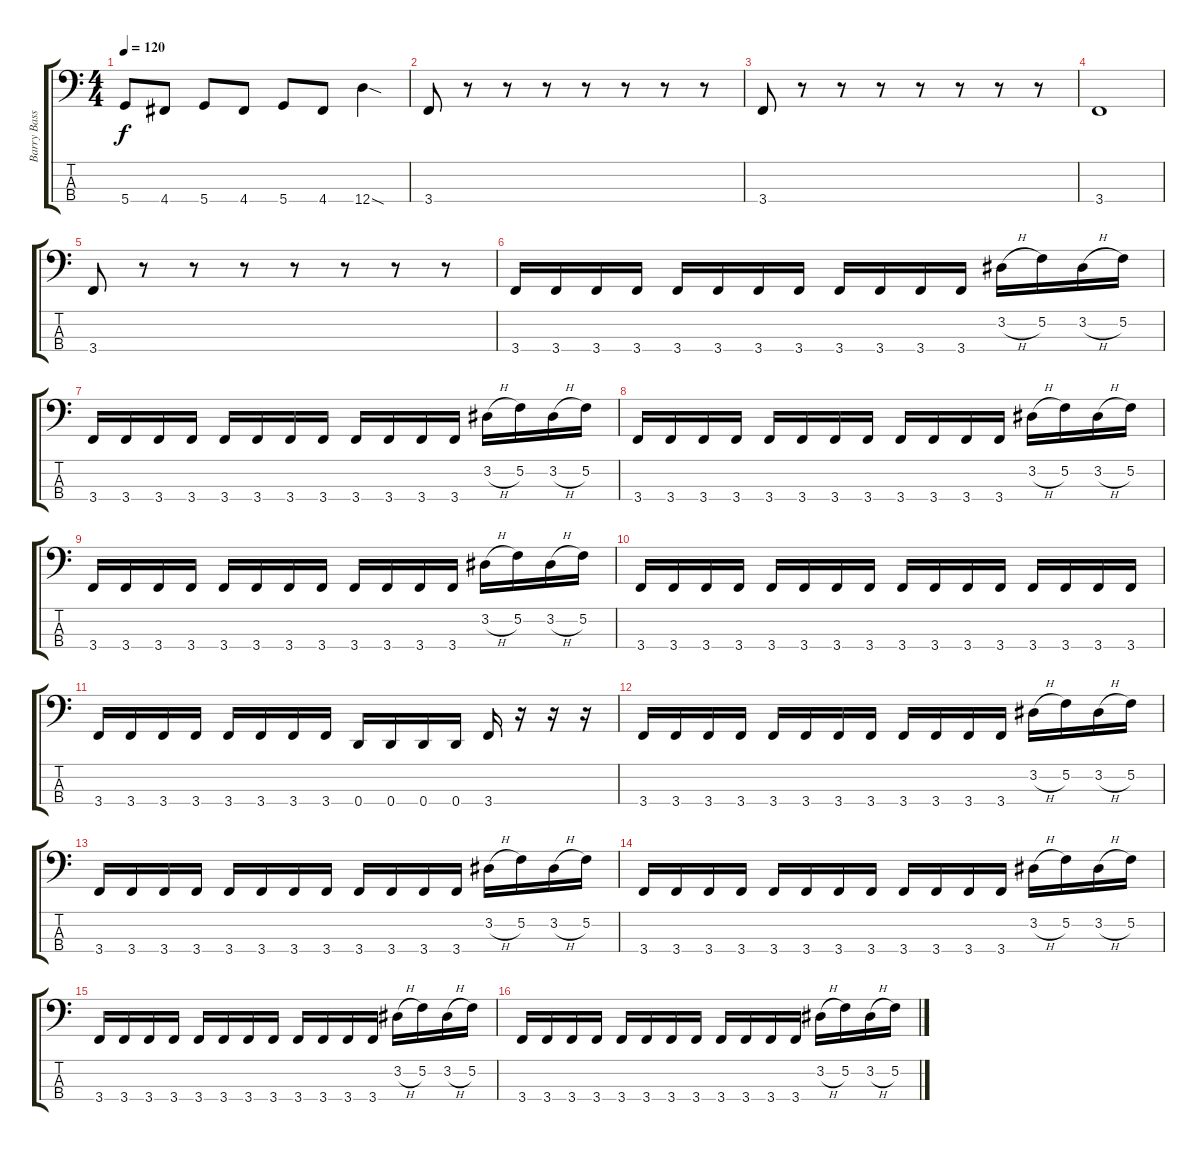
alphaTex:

\track ("Barry Bass" "Barry Bass") {instrument electricbassfinger}
\staff {score tabs}
\tuning (F2 C2 G1 D1) {hide}
\ts (4 4)
\tempo 120
\clef f4
\ks c
5.4.8{dy f} 4.4.8 5.4.8 4.4.8 5.4.8 4.4.8 12.4{sod}.4 |
3.4.8 r.8 r.8 r.8 r.8 r.8 r.8 r.8 |
3.4.8 r.8 r.8 r.8 r.8 r.8 r.8 r.8 |
3.4.1 |
3.4.8 r.8 r.8 r.8 r.8 r.8 r.8 r.8 |
3.4.16 3.4.16 3.4.16 3.4.16 3.4.16 3.4.16 3.4.16 3.4.16 3.4.16 3.4.16 3.4.16 3.4.16 3.2{h}.16 5.2.16 3.2{h}.16 5.2.16 |
3.4.16 3.4.16 3.4.16 3.4.16 3.4.16 3.4.16 3.4.16 3.4.16 3.4.16 3.4.16 3.4.16 3.4.16 3.2{h}.16 5.2.16 3.2{h}.16 5.2.16 |
3.4.16 3.4.16 3.4.16 3.4.16 3.4.16 3.4.16 3.4.16 3.4.16 3.4.16 3.4.16 3.4.16 3.4.16 3.2{h}.16 5.2.16 3.2{h}.16 5.2.16 |
3.4.16 3.4.16 3.4.16 3.4.16 3.4.16 3.4.16 3.4.16 3.4.16 3.4.16 3.4.16 3.4.16 3.4.16 3.2{h}.16 5.2.16 3.2{h}.16 5.2.16 |
3.4.16 3.4.16 3.4.16 3.4.16 3.4.16 3.4.16 3.4.16 3.4.16 3.4.16 3.4.16 3.4.16 3.4.16 3.4.16 3.4.16 3.4.16 3.4.16 |
3.4.16 3.4.16 3.4.16 3.4.16 3.4.16 3.4.16 3.4.16 3.4.16 0.4.16 0.4.16 0.4.16 0.4.16 3.4.16 r.16 r.16 r.16 |
3.4.16 3.4.16 3.4.16 3.4.16 3.4.16 3.4.16 3.4.16 3.4.16 3.4.16 3.4.16 3.4.16 3.4.16 3.2{h}.16 5.2.16 3.2{h}.16 5.2.16 |
3.4.16 3.4.16 3.4.16 3.4.16 3.4.16 3.4.16 3.4.16 3.4.16 3.4.16 3.4.16 3.4.16 3.4.16 3.2{h}.16 5.2.16 3.2{h}.16 5.2.16 |
3.4.16 3.4.16 3.4.16 3.4.16 3.4.16 3.4.16 3.4.16 3.4.16 3.4.16 3.4.16 3.4.16 3.4.16 3.2{h}.16 5.2.16 3.2{h}.16 5.2.16 |
3.4.16 3.4.16 3.4.16 3.4.16 3.4.16 3.4.16 3.4.16 3.4.16 3.4.16 3.4.16 3.4.16 3.4.16 3.2{h}.16 5.2.16 3.2{h}.16 5.2.16 |
3.4.16 3.4.16 3.4.16 3.4.16 3.4.16 3.4.16 3.4.16 3.4.16 3.4.16 3.4.16 3.4.16 3.4.16 3.2{h}.16 5.2.16 3.2{h}.16 5.2.16
